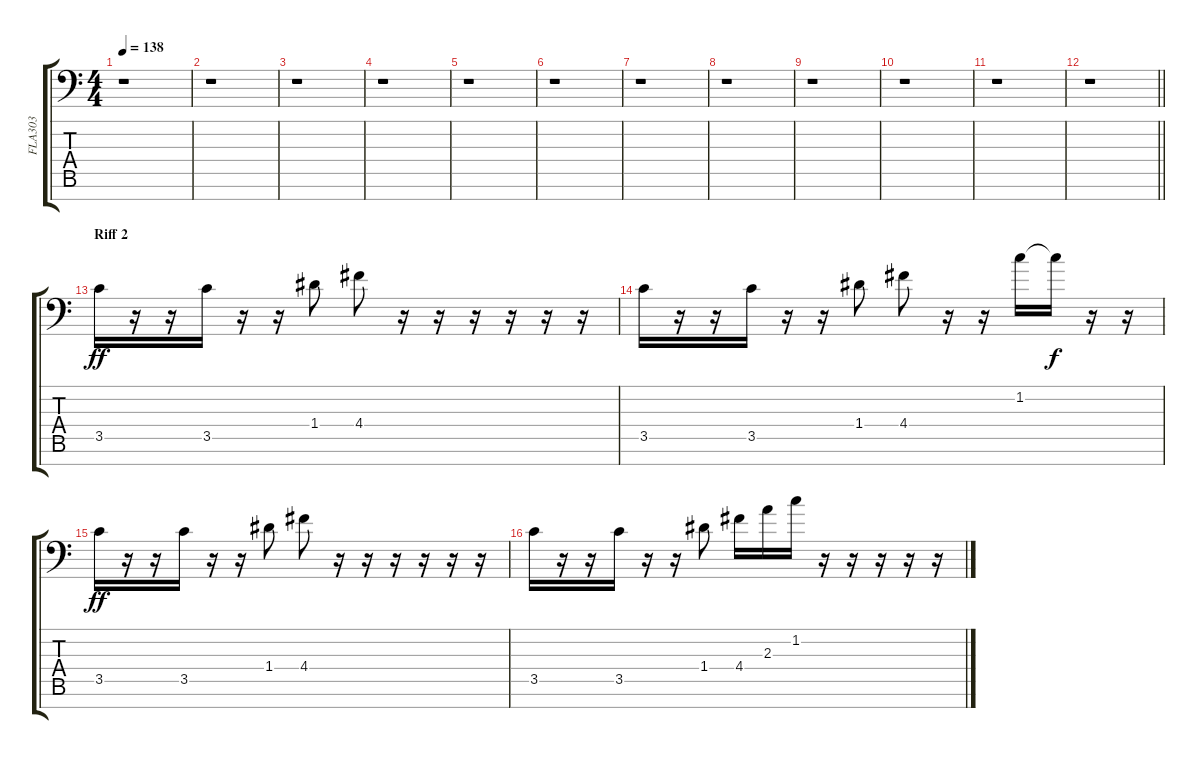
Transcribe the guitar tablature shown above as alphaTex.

\track ("FLA303" "FLA303") {instrument synthbass1}
\staff {score tabs}
\tuning (E4 B3 G3 D3 A2 E2 C-1) {hide}
\ts (4 4)
\tempo 138
\clef f4
\ks c
r.1{dy ff} |
r.1 |
r.1 |
r.1 |
r.1 |
r.1 |
r.1 |
r.1 |
r.1 |
r.1 |
r.1 |
\barLineRight lightlight
r.1 |
\section ("" "Riff 2")
3.5.16 r.16 r.16 3.5.16 r.16 r.16 1.4.8 4.4.8 r.16 r.16 r.16 r.16 r.16 r.16 |
3.5.16 r.16 r.16 3.5.16 r.16 r.16 1.4.8 4.4.8 r.16 r.16 1.2.16 1.2{t}.16{dy f} r.16 r.16 |
3.5.16{dy ff} r.16 r.16 3.5.16 r.16 r.16 1.4.8 4.4.8 r.16 r.16 r.16 r.16 r.16 r.16 |
3.5.16 r.16 r.16 3.5.16 r.16 r.16 1.4.8 4.4.16 2.3.16 1.2.16 r.16 r.16 r.16 r.16 r.16
